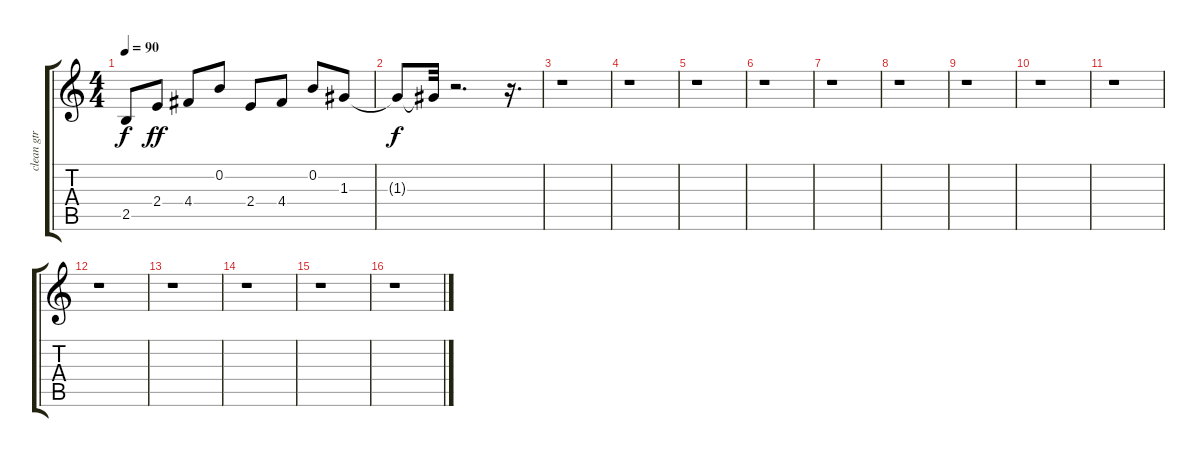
\track ("clean gtr" "clean gtr") {instrument acousticguitarsteel}
\staff {score tabs}
\tuning (E4 B3 G3 D3 A2 E2) {hide}
\ts (4 4)
\tempo 90
\clef g2
\ks c
2.5.8{dy f} 2.4.8{dy ff} 4.4.8 0.2.8 2.4.8 4.4.8 0.2.8 1.3.8 |
1.3{t}.8{dy f} 1.3{t}.32 r.2{d} r.16{d} |
r.1 |
r.1 |
r.1 |
r.1 |
r.1 |
r.1 |
r.1 |
r.1 |
r.1 |
r.1 |
r.1 |
r.1 |
r.1 |
r.1
